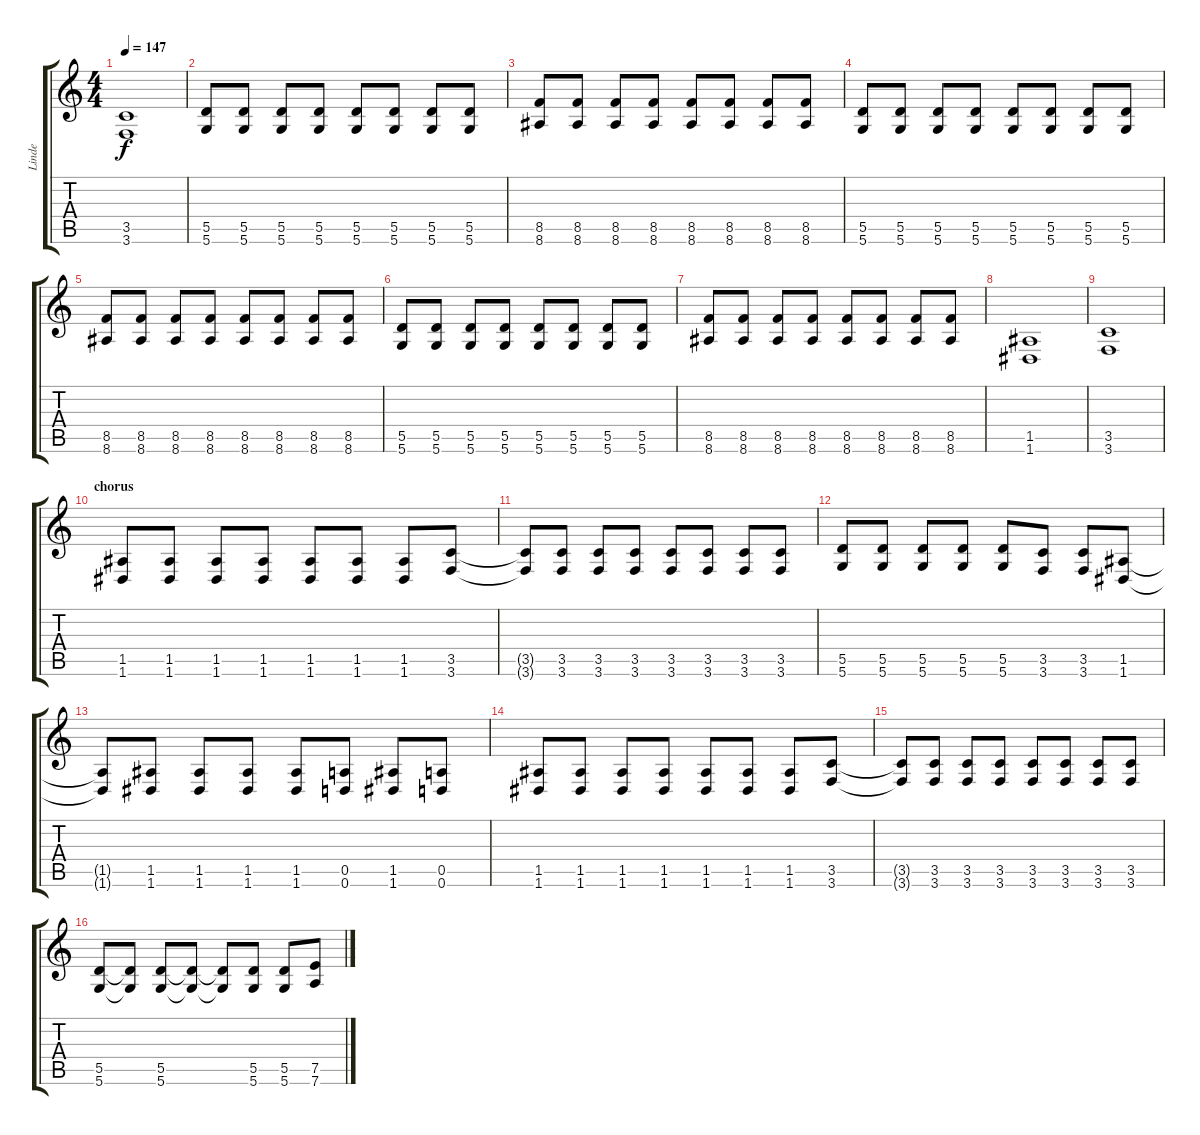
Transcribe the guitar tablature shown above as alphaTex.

\track ("Linde" "Linde") {instrument overdrivenguitar}
\staff {score tabs}
\tuning (E4 B3 G3 D3 A2 D2) {hide}
\ts (4 4)
\tempo 147
\clef g2
\ks c
(3.5 3.6).1{dy f} |
(5.5 5.6).8{instrument distortionguitar} (5.5 5.6).8 (5.5 5.6).8 (5.5 5.6).8 (5.5 5.6).8 (5.5 5.6).8 (5.5 5.6).8 (5.5 5.6).8 |
(8.5 8.6).8 (8.5 8.6).8 (8.5 8.6).8 (8.5 8.6).8 (8.5 8.6).8 (8.5 8.6).8 (8.5 8.6).8 (8.5 8.6).8 |
(5.5 5.6).8 (5.5 5.6).8 (5.5 5.6).8 (5.5 5.6).8 (5.5 5.6).8 (5.5 5.6).8 (5.5 5.6).8 (5.5 5.6).8 |
(8.5 8.6).8 (8.5 8.6).8 (8.5 8.6).8 (8.5 8.6).8 (8.5 8.6).8 (8.5 8.6).8 (8.5 8.6).8 (8.5 8.6).8 |
(5.5 5.6).8 (5.5 5.6).8 (5.5 5.6).8 (5.5 5.6).8 (5.5 5.6).8 (5.5 5.6).8 (5.5 5.6).8 (5.5 5.6).8 |
(8.5 8.6).8 (8.5 8.6).8 (8.5 8.6).8 (8.5 8.6).8 (8.5 8.6).8 (8.5 8.6).8 (8.5 8.6).8 (8.5 8.6).8 |
(1.5 1.6).1{instrument overdrivenguitar} |
(3.5 3.6).1 |
\section ("" "chorus")
(1.5 1.6).8 (1.5 1.6).8 (1.5 1.6).8 (1.5 1.6).8 (1.5 1.6).8 (1.5 1.6).8 (1.5 1.6).8 (3.5 3.6).8 |
(3.5{t} 3.6{t}).8 (3.5 3.6).8 (3.5 3.6).8 (3.5 3.6).8 (3.5 3.6).8 (3.5 3.6).8 (3.5 3.6).8 (3.5 3.6).8 |
(5.5 5.6).8 (5.5 5.6).8 (5.5 5.6).8 (5.5 5.6).8 (5.5 5.6).8 (3.5 3.6).8 (3.5 3.6).8 (1.5 1.6).8 |
(1.5{t} 1.6{t}).8 (1.5 1.6).8 (1.5 1.6).8 (1.5 1.6).8 (1.5 1.6).8 (0.5 0.6).8 (1.5 1.6).8 (0.5 0.6).8 |
(1.5 1.6).8 (1.5 1.6).8 (1.5 1.6).8 (1.5 1.6).8 (1.5 1.6).8 (1.5 1.6).8 (1.5 1.6).8 (3.5 3.6).8 |
(3.5{t} 3.6{t}).8 (3.5 3.6).8 (3.5 3.6).8 (3.5 3.6).8 (3.5 3.6).8 (3.5 3.6).8 (3.5 3.6).8 (3.5 3.6).8 |
(5.5 5.6).8 (5.5{t} 5.6{t}).8 (5.5 5.6).8 (5.5{t} 5.6{t}).8 (5.5{t} 5.6{t}).8 (5.5 5.6).8 (5.5 5.6).8 (7.5 7.6).8
